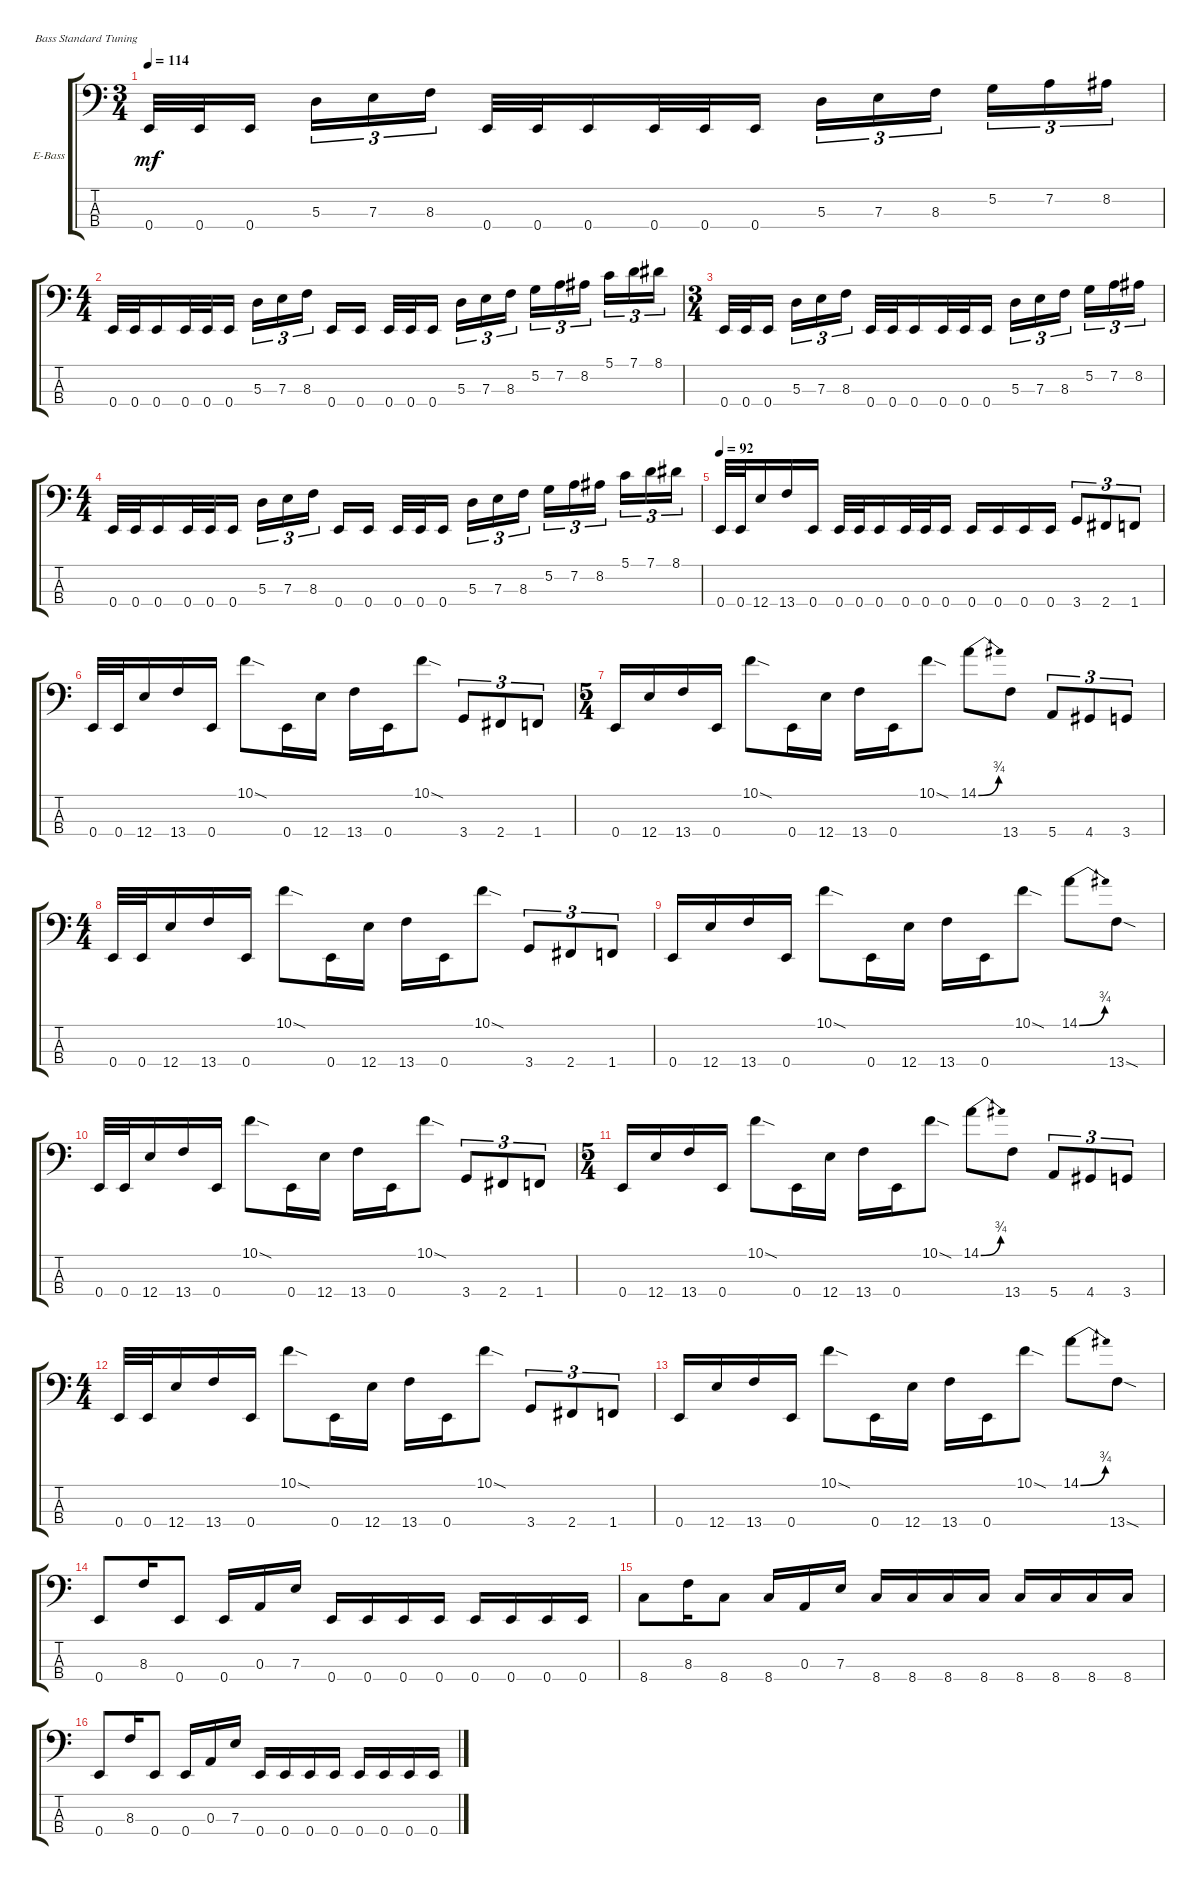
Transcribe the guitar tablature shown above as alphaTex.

\defaultSystemsLayout 4
\bracketExtendMode groupsimilarinstruments
\firstSystemTrackNameOrientation horizontal
\otherSystemsTrackNameOrientation horizontal
\track ("Electric Bass" "E-Bass") {instrument electricbassfinger}
\staff {score tabs}
\tuning (G2 D2 A1 E1)
\ts (3 4)
\tempo 114
\clef f4
\ks c
0.4.32{dy mf} 0.4.32 0.4.16 5.3.16{tu (3 2)} 7.3.16{tu (3 2)} 8.3.16{tu (3 2)} 0.4.32 0.4.32 0.4.16 0.4.32 0.4.32 0.4.16 5.3.16{tu (3 2)} 7.3.16{tu (3 2)} 8.3.16{tu (3 2)} 5.2.16{tu (3 2)} 7.2.16{tu (3 2)} 8.2.16{tu (3 2)} |
\ts (4 4)
0.4.32 0.4.32 0.4.16 0.4.32 0.4.32 0.4.16 5.3.16{tu (3 2)} 7.3.16{tu (3 2)} 8.3.16{tu (3 2)} 0.4.16 0.4.16 0.4.32 0.4.32 0.4.16 5.3.16{tu (3 2)} 7.3.16{tu (3 2)} 8.3.16{tu (3 2)} 5.2.16{tu (3 2)} 7.2.16{tu (3 2)} 8.2.16{tu (3 2)} 5.1.16{tu (3 2)} 7.1.16{tu (3 2)} 8.1.16{tu (3 2)} |
\ts (3 4)
0.4.32 0.4.32 0.4.16 5.3.16{tu (3 2)} 7.3.16{tu (3 2)} 8.3.16{tu (3 2)} 0.4.32 0.4.32 0.4.16 0.4.32 0.4.32 0.4.16 5.3.16{tu (3 2)} 7.3.16{tu (3 2)} 8.3.16{tu (3 2)} 5.2.16{tu (3 2)} 7.2.16{tu (3 2)} 8.2.16{tu (3 2)} |
\ts (4 4)
0.4.32 0.4.32 0.4.16 0.4.32 0.4.32 0.4.16 5.3.16{tu (3 2)} 7.3.16{tu (3 2)} 8.3.16{tu (3 2)} 0.4.16 0.4.16 0.4.32 0.4.32 0.4.16 5.3.16{tu (3 2)} 7.3.16{tu (3 2)} 8.3.16{tu (3 2)} 5.2.16{tu (3 2)} 7.2.16{tu (3 2)} 8.2.16{tu (3 2)} 5.1.16{tu (3 2)} 7.1.16{tu (3 2)} 8.1.16{tu (3 2)} |
\tempo 92
0.4.32 0.4.32 12.4.16 13.4.16 0.4.16 0.4.32 0.4.32 0.4.16 0.4.32 0.4.32 0.4.16 0.4.16 0.4.16 0.4.16 0.4.16 3.4.8{tu (3 2)} 2.4.8{tu (3 2)} 1.4.8{tu (3 2)} |
0.4.32 0.4.32 12.4.16 13.4.16 0.4.16 10.1{sod}.8 0.4.16 12.4.16 13.4.16 0.4.16 10.1{sod}.8 3.4.8{tu (3 2)} 2.4.8{tu (3 2)} 1.4.8{tu (3 2)} |
\ts (5 4)
0.4.16 12.4.16 13.4.16 0.4.16 10.1{sod}.8 0.4.16 12.4.16 13.4.16 0.4.16 10.1{sod}.8 14.1{be (bend 0 0 30 3)}.8 13.4.8 5.4.8{tu (3 2)} 4.4.8{tu (3 2)} 3.4.8{tu (3 2)} |
\ts (4 4)
0.4.32 0.4.32 12.4.16 13.4.16 0.4.16 10.1{sod}.8 0.4.16 12.4.16 13.4.16 0.4.16 10.1{sod}.8 3.4.8{tu (3 2)} 2.4.8{tu (3 2)} 1.4.8{tu (3 2)} |
0.4.16 12.4.16 13.4.16 0.4.16 10.1{sod}.8 0.4.16 12.4.16 13.4.16 0.4.16 10.1{sod}.8 14.1{be (bend 0 0 30 3)}.8 13.4{sod}.8 |
0.4.32 0.4.32 12.4.16 13.4.16 0.4.16 10.1{sod}.8 0.4.16 12.4.16 13.4.16 0.4.16 10.1{sod}.8 3.4.8{tu (3 2)} 2.4.8{tu (3 2)} 1.4.8{tu (3 2)} |
\ts (5 4)
0.4.16 12.4.16 13.4.16 0.4.16 10.1{sod}.8 0.4.16 12.4.16 13.4.16 0.4.16 10.1{sod}.8 14.1{be (bend 0 0 30 3)}.8 13.4.8 5.4.8{tu (3 2)} 4.4.8{tu (3 2)} 3.4.8{tu (3 2)} |
\ts (4 4)
0.4.32 0.4.32 12.4.16 13.4.16 0.4.16 10.1{sod}.8 0.4.16 12.4.16 13.4.16 0.4.16 10.1{sod}.8 3.4.8{tu (3 2)} 2.4.8{tu (3 2)} 1.4.8{tu (3 2)} |
0.4.16 12.4.16 13.4.16 0.4.16 10.1{sod}.8 0.4.16 12.4.16 13.4.16 0.4.16 10.1{sod}.8 14.1{be (bend 0 0 30 3)}.8 13.4{sod}.8 |
0.4.8 8.3.16 0.4.8 0.4.16 0.3.16 7.3.16 0.4.16 0.4.16 0.4.16 0.4.16 0.4.16 0.4.16 0.4.16 0.4.16 |
8.4.8 8.3.16 8.4.8 8.4.16 0.3.16 7.3.16 8.4.16 8.4.16 8.4.16 8.4.16 8.4.16 8.4.16 8.4.16 8.4.16 |
0.4.8 8.3.16 0.4.8 0.4.16 0.3.16 7.3.16 0.4.16 0.4.16 0.4.16 0.4.16 0.4.16 0.4.16 0.4.16 0.4.16
